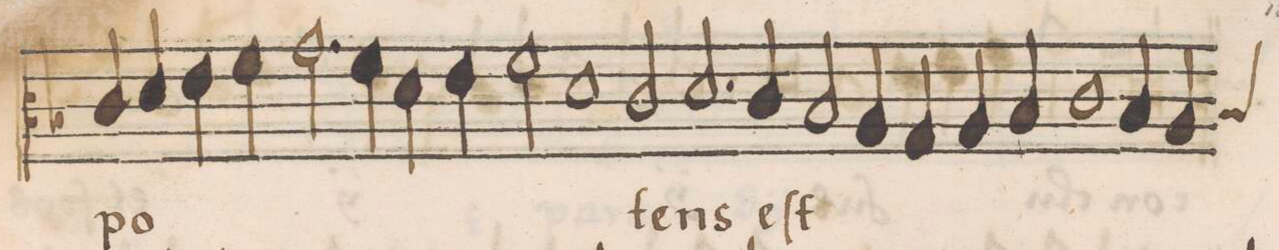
**kern	**text
*I"CANTVS	*
*clefC3	*
*k[b-]	*
*met(C)	*
*M2/1	*
4c/	po-
4d/	.
4e\	.
4f\	.
2.g\	.
=22-	=22-
4f\	.
4d\	.
4e\	.
2f\	.
1d\	.
=23-	=23-
2c/	.
2.d/	-tens
4c/	eſt
=24-	=24-
2B-/	.
4A/	.
4G/	.
4A/	.
4B-/	.
1c\	.
=25-	=25-
4B-/	.
*custos:B-	*
4A/	.
*-	*-
